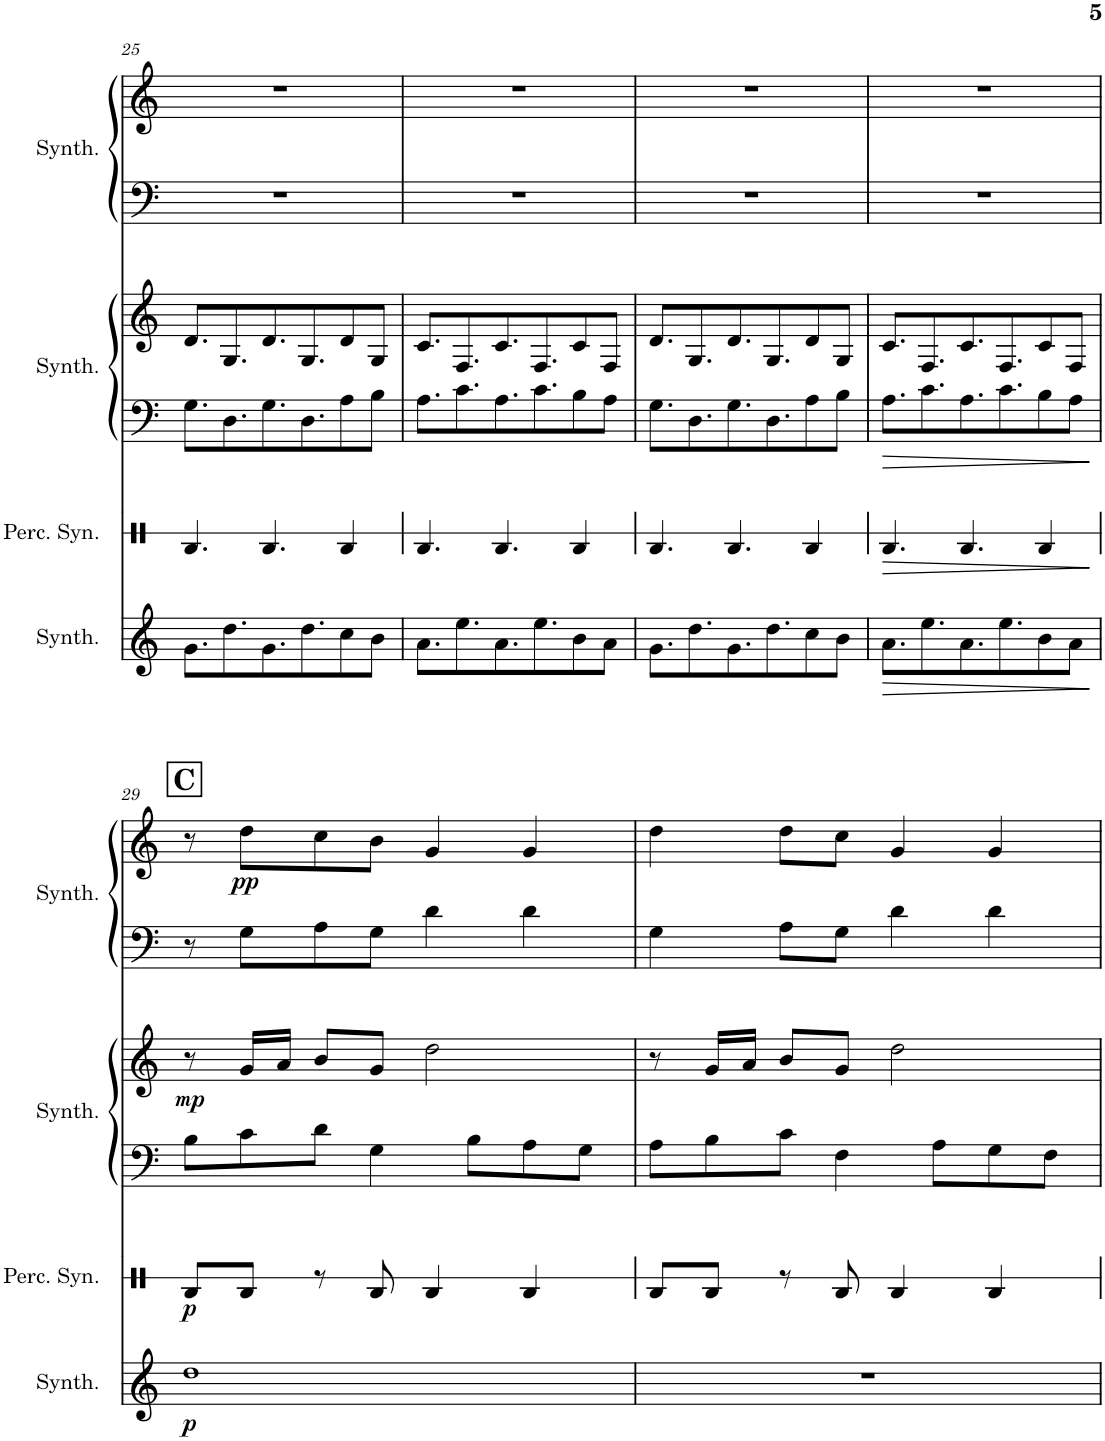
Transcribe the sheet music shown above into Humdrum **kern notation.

**kern	**dynam	**kern	**dynam	**kern	**kern	**dynam	**kern	**kern	**dynam
*part4	*part4	*part3	*part3	*part2	*part2	*part2	*part1	*part1	*part1
*staff6	*staff6	*staff5	*staff5	*staff4	*staff3	*staff3/4	*staff2	*staff1	*staff1/2
*I"Choir Synthesizer	*	*I"Percussion Synthesizer	*	*I"Square Synthesizer	*	*	*I"Square Synthesizer	*	*
*I'Synth.	*	*I'Perc. Syn.	*	*I'Synth.	*	*	*I'Synth.	*	*
!!LO:PB:g=z
*clefG2	*	*clefX	*	*clefF4	*clefG2	*	*clefF4	*clefG2	*
*k[]	*	*k[]	*	*k[]	*k[]	*	*k[]	*k[]	*
*M4/4	*	*M4/4	*	*M4/4	*M4/4	*	*M4/4	*M4/4	*
=25	=25	=25	=25	=25	=25	=25	=25	=25	=25
8.g\L	.	4.RB/	.	8.G\L	8.d/L	.	1r	1r	.
8.dd\	.	.	.	8.D\	8.G/	.	.	.	.
8.g\	.	4.RB/	.	8.G\	8.d/	.	.	.	.
8.dd\	.	.	.	8.D\	8.G/	.	.	.	.
8cc\	.	4RB/	.	8A\	8d/	.	.	.	.
8b\J	.	.	.	8B\J	8G/J	.	.	.	.
=26	=26	=26	=26	=26	=26	=26	=26	=26	=26
8.a\L	.	4.RB/	.	8.A\L	8.c/L	.	1r	1r	.
8.ee\	.	.	.	8.c\	8.F/	.	.	.	.
8.a\	.	4.RB/	.	8.A\	8.c/	.	.	.	.
8.ee\	.	.	.	8.c\	8.F/	.	.	.	.
8b\	.	4RB/	.	8B\	8c/	.	.	.	.
8a\J	.	.	.	8A\J	8F/J	.	.	.	.
=27	=27	=27	=27	=27	=27	=27	=27	=27	=27
8.g\L	.	4.RB/	.	8.G\L	8.d/L	.	1r	1r	.
8.dd\	.	.	.	8.D\	8.G/	.	.	.	.
8.g\	.	4.RB/	.	8.G\	8.d/	.	.	.	.
8.dd\	.	.	.	8.D\	8.G/	.	.	.	.
8cc\	.	4RB/	.	8A\	8d/	.	.	.	.
8b\J	.	.	.	8B\J	8G/J	.	.	.	.
=28	=28	=28	=28	=28	=28	=28	=28	=28	=28
!	!LO:HP:b	!	!LO:HP:b	!	!	!	!	!	!
8.a\L	>	4.RB/	>	8.A\L	8.c/L	.	1r	1r	.
8.ee\	.	.	.	8.c\	8.F/	.	.	.	.
8.a\	.	4.RB/	.	8.A\	8.c/	.	.	.	.
8.ee\	.	.	.	8.c\	8.F/	.	.	.	.
8b\	.	4RB/	.	8B\	8c/	.	.	.	.
8a\J	.	.	.	8A\J	8F/J	.	.	.	.
.	]	.	]	.	.	.	.	.	.
!!LO:LB:g=z
!!LO:REH:place=s1:a:B:cj:fs=14:t=C
=29	=29	=29	=29	=29	=29	=29	=29	=29	=29
!	!LO:DY:b	!	!LO:DY:b	!	!	!LO:DY:b	!	!	!
1dd	p	8RB/L	p	8B\L	8r	mp	8r	8r	.
!	!	!	!	!	!	!	!	!	!LO:DY:b
.	.	8RB/J	.	8c\	16g/LL	.	8G\L	8dd\L	pp
.	.	.	.	.	16a/JJ	.	.	.	.
.	.	8r	.	8d\J	8b/L	.	8A\	8cc\	.
.	.	8RB/	.	4G\	8g/J	.	8G\J	8b\J	.
.	.	4RB/	.	.	2dd\	.	4d\	4g/	.
.	.	.	.	8B\L	.	.	.	.	.
.	.	4RB/	.	8A\	.	.	4d\	4g/	.
.	.	.	.	8G\J	.	.	.	.	.
=30	=30	=30	=30	=30	=30	=30	=30	=30	=30
1r	.	8RB/L	.	8A\L	8r	.	4G\	4dd\	.
.	.	8RB/J	.	8B\	16g/LL	.	.	.	.
.	.	.	.	.	16a/JJ	.	.	.	.
.	.	8r	.	8c\J	8b/L	.	8A\L	8dd\L	.
.	.	8RB/	.	4F\	8g/J	.	8G\J	8cc\J	.
.	.	4RB/	.	.	2dd\	.	4d\	4g/	.
.	.	.	.	8A\L	.	.	.	.	.
.	.	4RB/	.	8G\	.	.	4d\	4g/	.
.	.	.	.	8F\J	.	.	.	.	.
=	=	=	=	=	=	=	=	=	=
*-	*-	*-	*-	*-	*-	*-	*-	*-	*-
